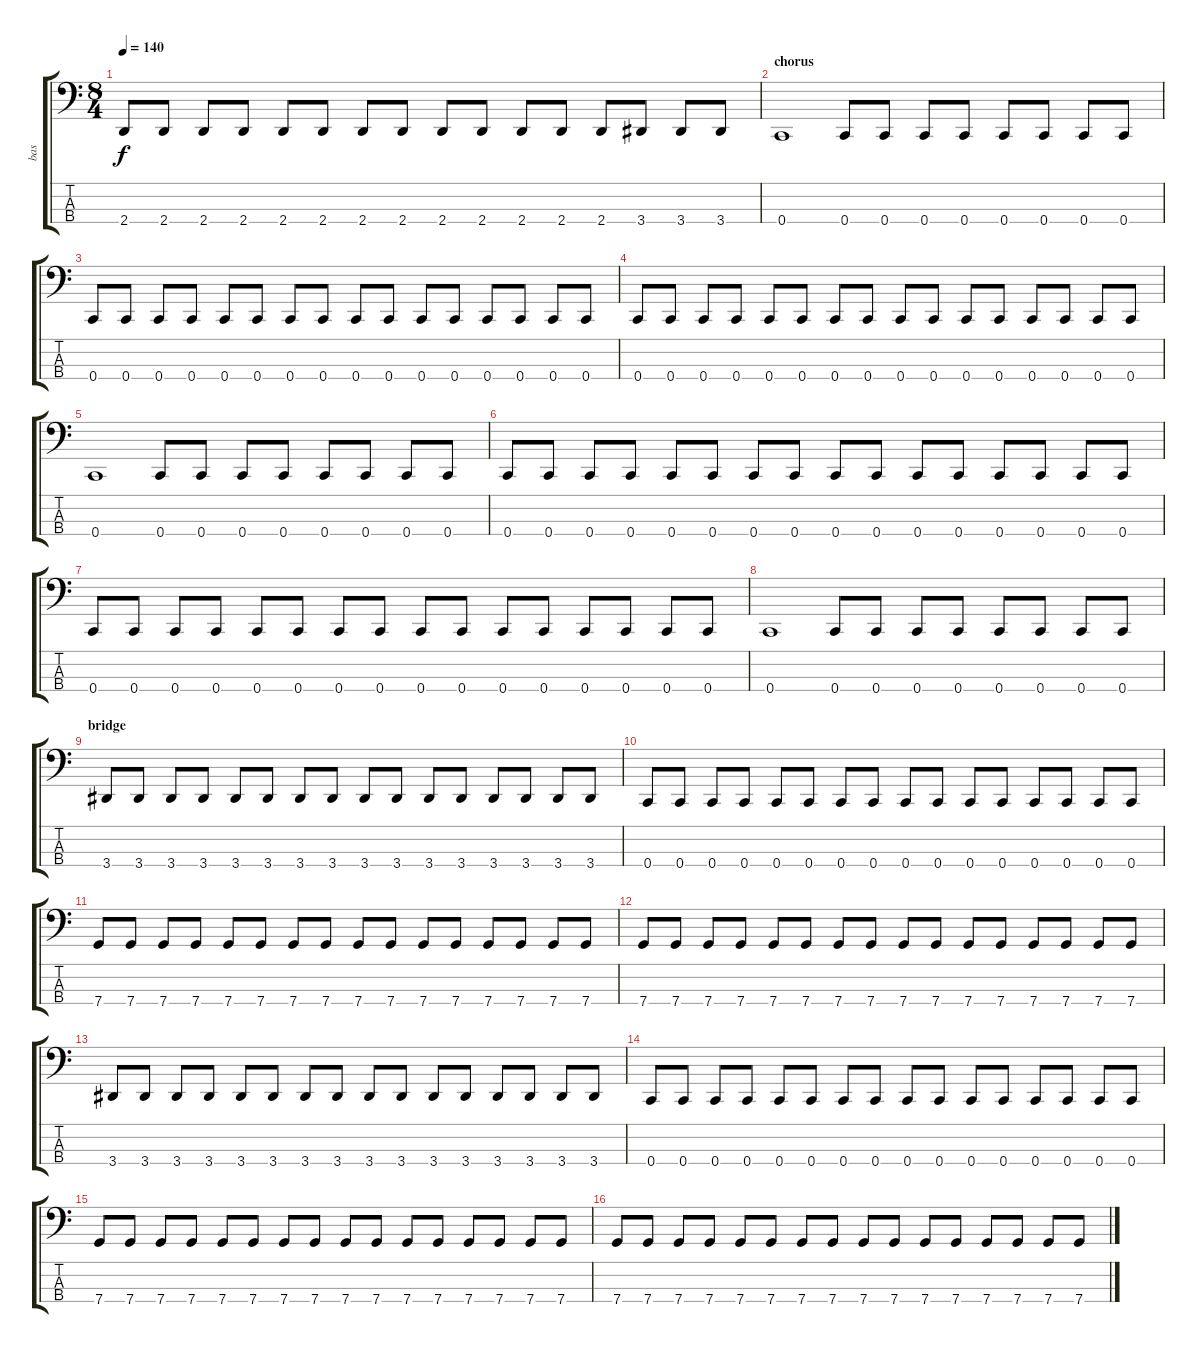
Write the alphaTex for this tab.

\track ("bas" "bas") {instrument electricbassfinger}
\staff {score tabs}
\tuning (F2 C2 G1 C1) {hide}
\ts (8 4)
\tempo 140
\clef f4
\ks c
2.4.8{dy f} 2.4.8 2.4.8 2.4.8 2.4.8 2.4.8 2.4.8 2.4.8 2.4.8 2.4.8 2.4.8 2.4.8 2.4.8 3.4.8 3.4.8 3.4.8 |
\section ("" "chorus")
0.4.1 0.4.8 0.4.8 0.4.8 0.4.8 0.4.8 0.4.8 0.4.8 0.4.8 |
0.4.8 0.4.8 0.4.8 0.4.8 0.4.8 0.4.8 0.4.8 0.4.8 0.4.8 0.4.8 0.4.8 0.4.8 0.4.8 0.4.8 0.4.8 0.4.8 |
0.4.8 0.4.8 0.4.8 0.4.8 0.4.8 0.4.8 0.4.8 0.4.8 0.4.8 0.4.8 0.4.8 0.4.8 0.4.8 0.4.8 0.4.8 0.4.8 |
0.4.1 0.4.8 0.4.8 0.4.8 0.4.8 0.4.8 0.4.8 0.4.8 0.4.8 |
0.4.8 0.4.8 0.4.8 0.4.8 0.4.8 0.4.8 0.4.8 0.4.8 0.4.8 0.4.8 0.4.8 0.4.8 0.4.8 0.4.8 0.4.8 0.4.8 |
0.4.8 0.4.8 0.4.8 0.4.8 0.4.8 0.4.8 0.4.8 0.4.8 0.4.8 0.4.8 0.4.8 0.4.8 0.4.8 0.4.8 0.4.8 0.4.8 |
0.4.1 0.4.8 0.4.8 0.4.8 0.4.8 0.4.8 0.4.8 0.4.8 0.4.8 |
\section ("" "bridge")
3.4.8 3.4.8 3.4.8 3.4.8 3.4.8 3.4.8 3.4.8 3.4.8 3.4.8 3.4.8 3.4.8 3.4.8 3.4.8 3.4.8 3.4.8 3.4.8 |
0.4.8 0.4.8 0.4.8 0.4.8 0.4.8 0.4.8 0.4.8 0.4.8 0.4.8 0.4.8 0.4.8 0.4.8 0.4.8 0.4.8 0.4.8 0.4.8 |
7.4.8 7.4.8 7.4.8 7.4.8 7.4.8 7.4.8 7.4.8 7.4.8 7.4.8 7.4.8 7.4.8 7.4.8 7.4.8 7.4.8 7.4.8 7.4.8 |
7.4.8 7.4.8 7.4.8 7.4.8 7.4.8 7.4.8 7.4.8 7.4.8 7.4.8 7.4.8 7.4.8 7.4.8 7.4.8 7.4.8 7.4.8 7.4.8 |
3.4.8 3.4.8 3.4.8 3.4.8 3.4.8 3.4.8 3.4.8 3.4.8 3.4.8 3.4.8 3.4.8 3.4.8 3.4.8 3.4.8 3.4.8 3.4.8 |
0.4.8 0.4.8 0.4.8 0.4.8 0.4.8 0.4.8 0.4.8 0.4.8 0.4.8 0.4.8 0.4.8 0.4.8 0.4.8 0.4.8 0.4.8 0.4.8 |
7.4.8 7.4.8 7.4.8 7.4.8 7.4.8 7.4.8 7.4.8 7.4.8 7.4.8 7.4.8 7.4.8 7.4.8 7.4.8 7.4.8 7.4.8 7.4.8 |
7.4.8 7.4.8 7.4.8 7.4.8 7.4.8 7.4.8 7.4.8 7.4.8 7.4.8 7.4.8 7.4.8 7.4.8 7.4.8 7.4.8 7.4.8 7.4.8
